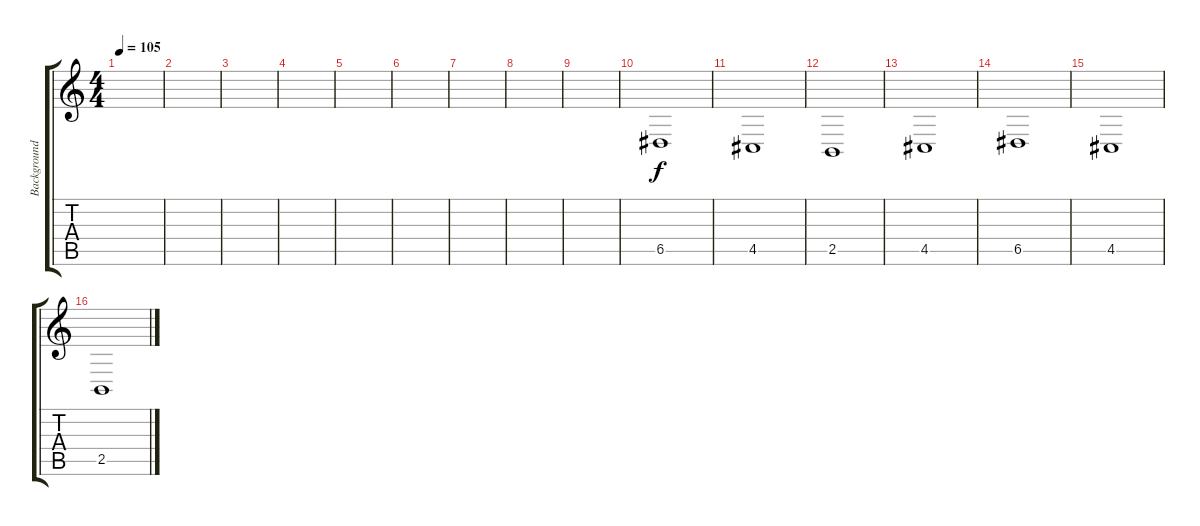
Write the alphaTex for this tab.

\track ("Background" "Background") {instrument synthstrings2}
\staff {score tabs}
\tuning (E4 B3 G3 D3 A2 E2) {hide}
\ts (4 4)
\tempo 105
\clef g2
\ks c
|
|
|
|
|
|
|
|
|
6.5.1 |
4.5.1 |
2.5.1 |
4.5.1 |
6.5.1 |
4.5.1 |
2.5.1
